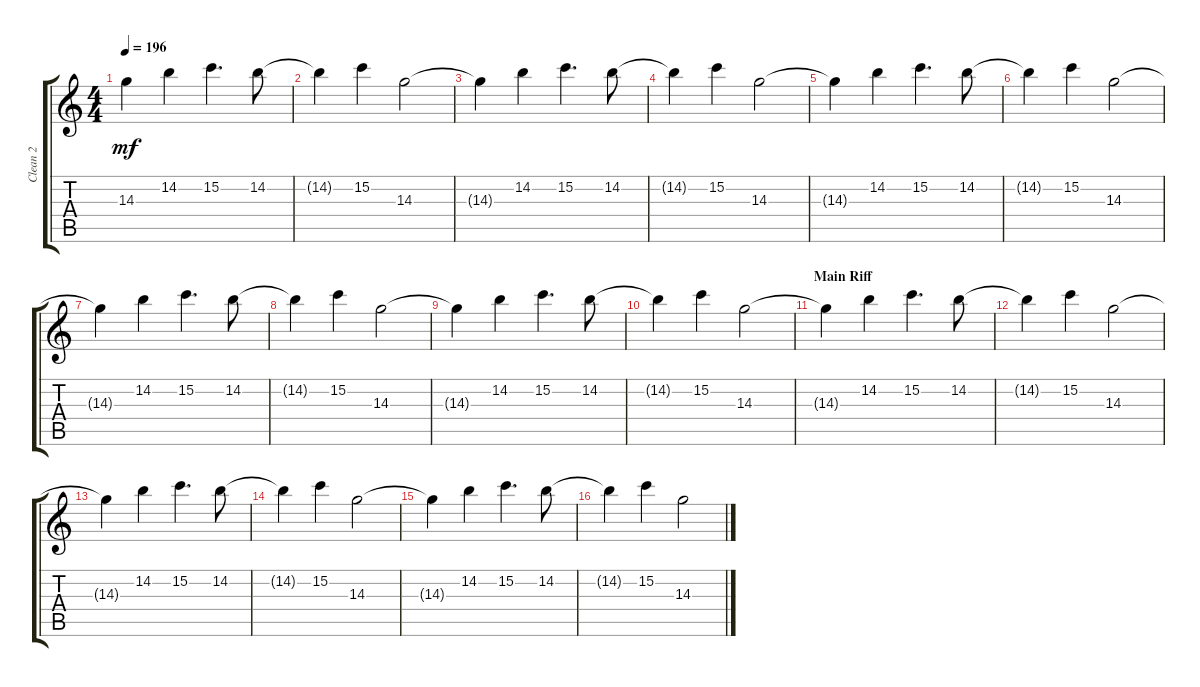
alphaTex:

\track ("Clean 2" "Clean 2") {instrument electricguitarclean}
\staff {score tabs}
\tuning (D4 A3 F3 C3 G2 C2) {hide}
\ts (4 4)
\tempo 196
\clef g2
\ks aminor
14.3{t}.4{dy mf} 14.2.4 15.2.4{d} 14.2.8 |
14.2{t}.4 15.2.4 14.3.2 |
14.3{t}.4 14.2.4 15.2.4{d} 14.2.8 |
14.2{t}.4 15.2.4 14.3.2 |
14.3{t}.4 14.2.4 15.2.4{d} 14.2.8 |
14.2{t}.4 15.2.4 14.3.2 |
14.3{t}.4 14.2.4 15.2.4{d} 14.2.8 |
14.2{t}.4 15.2.4 14.3.2 |
14.3{t}.4 14.2.4 15.2.4{d} 14.2.8 |
14.2{t}.4 15.2.4 14.3.2 |
\section ("" "Main Riff")
14.3{t}.4 14.2.4 15.2.4{d} 14.2.8 |
14.2{t}.4 15.2.4 14.3.2 |
14.3{t}.4 14.2.4 15.2.4{d} 14.2.8 |
14.2{t}.4 15.2.4 14.3.2 |
14.3{t}.4 14.2.4 15.2.4{d} 14.2.8 |
14.2{t}.4 15.2.4 14.3.2
